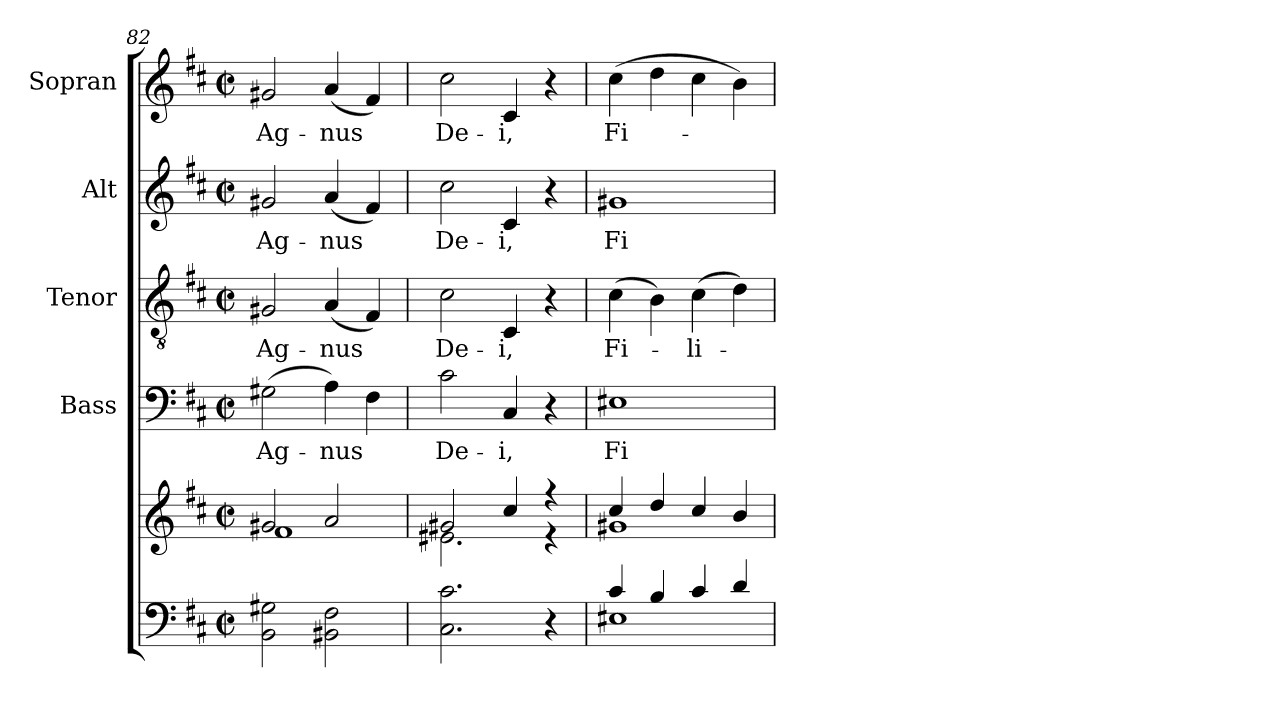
**kern	**kern	**kern	**text	**kern	**text	**kern	**text	**kern	**text
*part5	*part5	*part4	*part4	*part3	*part3	*part2	*part2	*part1	*part1
*staff6	*staff5	*staff4	*staff4	*staff3	*staff3	*staff2	*staff2	*staff1	*staff1
*	*	*I"Bass	*	*I"Tenor	*	*I"Alt	*	*I"Sopran	*
*	*	*I'B.	*	*I'T.	*	*I'A.	*	*I'S.	*
*clefF4	*clefG2	*clefF4	*	*clefGv2	*	*clefG2	*	*clefG2	*
*k[f#c#]	*k[f#c#]	*k[f#c#]	*	*k[f#c#]	*	*k[f#c#]	*	*k[f#c#]	*
*D:	*D:	*D:	*	*D:	*	*D:	*	*D:	*
*M2/2	*M2/2	*M2/2	*	*M2/2	*	*M2/2	*	*M2/2	*
*met(c|)	*met(c|)	*met(c|)	*	*met(c|)	*	*met(c|)	*	*met(c|)	*
=82	=82	=82	=82	=82	=82	=82	=82	=82	=82
*	*^	*	*	*	*	*	*	*	*
!	!	!	!	!LO:LY:b	!	!LO:LY:b	!	!LO:LY:b	!	!LO:LY:b
2BB\ 2G#X\	2g#X/	1f#	(>2G#X\	Ag-	2G#X/	Ag-	2g#X/	Ag-	2g#X/	Ag-
!	!	!	!	!LO:LY:b	!	!LO:LY:b	!	!LO:LY:b	!	!LO:LY:b
2BB#X\ 2F#\	2a/	.	4A\)	-nus	(<4A/	-nus	(<4a/	-nus	(<4a/	-nus
.	.	.	4F#\	.	4F#/)	.	4f#/)	.	4f#/)	.
!!LO:LB:g=z
=83	=83	=83	=83	=83	=83	=83	=83	=83	=83	=83
!	!	!	!	!LO:LY:b	!	!LO:LY:b	!	!LO:LY:b	!	!LO:LY:b
2.C#\ 2.c#\	2g#X/	2.e#X\	2c#\	De-	2c#\	De-	2cc#\	De-	2cc#\	De-
!	!	!	!	!LO:LY:b	!	!LO:LY:b	!	!LO:LY:b	!	!LO:LY:b
.	4cc#/	.	4C#/	-i,	4C#/	-i,	4c#/	-i,	4c#/	-i,
4r	4r	4r	4r	.	4r	.	4r	.	4r	.
=84	=84	=84	=84	=84	=84	=84	=84	=84	=84	=84
*^	*	*	*	*	*	*	*	*	*	*
!	!	!	!	!	!LO:LY:b	!	!LO:LY:b	!	!LO:LY:b	!	!LO:LY:b
4c#/	1E#X	4cc#/	1g#X	1E#X	Fi-	(>4c#\	Fi-	1g#X	Fi-	(>4cc#\	Fi-
4B/	.	4dd/	.	.	.	4B\)	.	.	.	4dd\	.
!	!	!	!	!	!	!	!LO:LY:b	!	!	!	!
4c#/	.	4cc#/	.	.	.	(>4c#\	-li-	.	.	4cc#\	.
4d/	.	4b/	.	.	.	4d\)	.	.	.	4b\)	.
*v	*v	*	*	*	*	*	*	*	*	*	*
*	*v	*v	*	*	*	*	*	*	*	*
=	=	=	=	=	=	=	=	=	=
*-	*-	*-	*-	*-	*-	*-	*-	*-	*-
